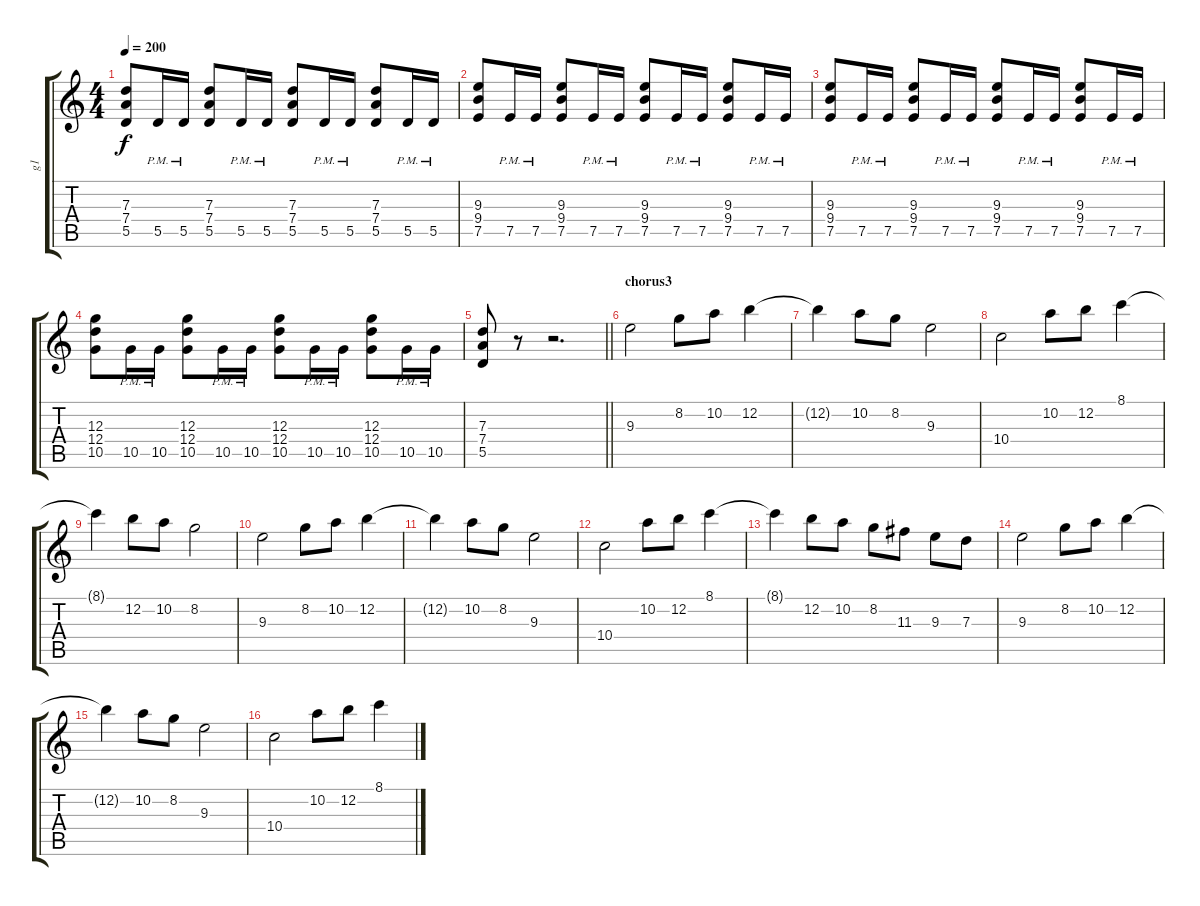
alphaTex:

\track ("g1" "g1") {instrument distortionguitar}
\staff {score tabs}
\tuning (E4 B3 G3 D3 A2 E2) {hide}
\ts (4 4)
\tempo 200
\clef g2
\ks c
(7.3 7.4 5.5).8{dy f} 5.5{pm}.16 5.5{pm}.16 (7.3 7.4 5.5).8 5.5{pm}.16 5.5{pm}.16 (7.3 7.4 5.5).8 5.5{pm}.16 5.5{pm}.16 (7.3 7.4 5.5).8 5.5{pm}.16 5.5{pm}.16 |
(9.3 9.4 7.5).8 7.5{pm}.16 7.5{pm}.16 (9.3 9.4 7.5).8 7.5{pm}.16 7.5{pm}.16 (9.3 9.4 7.5).8 7.5{pm}.16 7.5{pm}.16 (9.3 9.4 7.5).8 7.5{pm}.16 7.5{pm}.16 |
(9.3 9.4 7.5).8 7.5{pm}.16 7.5{pm}.16 (9.3 9.4 7.5).8 7.5{pm}.16 7.5{pm}.16 (9.3 9.4 7.5).8 7.5{pm}.16 7.5{pm}.16 (9.3 9.4 7.5).8 7.5{pm}.16 7.5{pm}.16 |
(12.3 12.4 10.5).8 10.5{pm}.16 10.5{pm}.16 (12.3 12.4 10.5).8 10.5{pm}.16 10.5{pm}.16 (12.3 12.4 10.5).8 10.5{pm}.16 10.5{pm}.16 (12.3 12.4 10.5).8 10.5{pm}.16 10.5{pm}.16 |
\barLineRight lightlight
(7.3 7.4 5.5).8 r.8 r.2{d} |
\section ("" "chorus3")
9.3.2{instrument distortionguitar} 8.2.8 10.2.8 12.2.4 |
12.2{t}.4 10.2.8 8.2.8 9.3.2 |
10.4.2 10.2.8 12.2.8 8.1.4 |
8.1{t}.4 12.2.8 10.2.8 8.2.2 |
9.3.2 8.2.8 10.2.8 12.2.4 |
12.2{t}.4 10.2.8 8.2.8 9.3.2 |
10.4.2 10.2.8 12.2.8 8.1.4 |
8.1{t}.4 12.2.8 10.2.8 8.2.8 11.3.8 9.3.8 7.3.8 |
9.3.2{instrument distortionguitar} 8.2.8 10.2.8 12.2.4 |
12.2{t}.4 10.2.8 8.2.8 9.3.2 |
10.4.2 10.2.8 12.2.8 8.1.4
